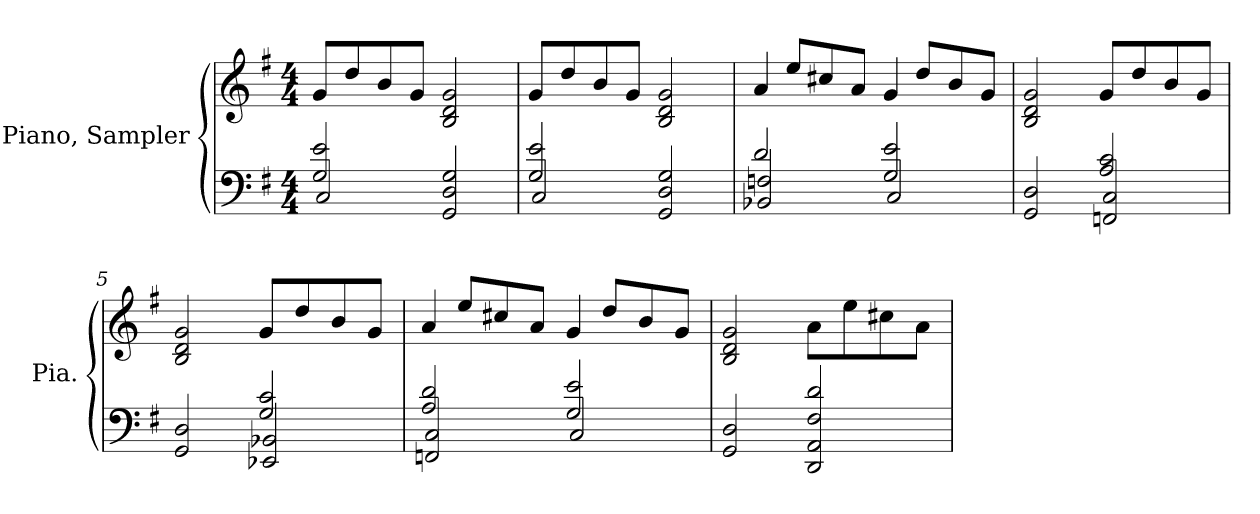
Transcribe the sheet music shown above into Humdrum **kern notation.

**kern	**kern
*part1	*part1
*staff2	*staff1
*I"Piano, Sampler	*
*I'Pia.	*
*clefF4	*clefG2
*k[f#]	*k[f#]
*M4/4	*M4/4
*MM60	*MM60
=1	=1
*^	*
2G/ 2e/	2C/	8g/L
.	.	8dd/
.	.	8b/
.	.	8g/J
2ryy	2GG/ 2D/ 2G/	2B/ 2d/ 2g/
=2	=2	=2
2G/ 2e/	2C/	8g/L
.	.	8dd/
.	.	8b/
.	.	8g/J
2ryy	2GG/ 2D/ 2G/	2B/ 2d/ 2g/
=3	=3	=3
*	*^	*^
2d/	8rGGyy	2BB-X/ 2Fn/	4a/	8ryy
.	4.ryy	.	.	8ee/L
.	.	.	4rDyy	8cc#X/
.	.	.	.	8a/J
2G/ 2e/	8rGGyy	2C/	4g/	8ryy
.	4.ryy	.	.	8dd/L
.	.	.	4rFyy	8b/
.	.	.	.	8g/J
*	*v	*v	*	*
*	*	*v	*v
=4	=4	=4
2ryy	2GG/ 2D/	2B/ 2d/ 2g/
2A/ 2c/	2FFn/ 2C/	8g/L
.	.	8dd/
.	.	8b/
.	.	8g/J
=5	=5	=5
2ryy	2GG/ 2D/	2B/ 2d/ 2g/
2G/ 2c/	2EE-X/ 2BB-X/	8g/L
.	.	8dd/
.	.	8b/
.	.	8g/J
!!LO:LB:g=z
=6	=6	=6
*	*^	*^
2A/ 2d/	8rGGyy	2FFn/ 2C/	4a/	8ryy
.	4.ryy	.	.	8ee/L
.	.	.	4rFyy	8cc#X/
.	.	.	.	8a/J
2G/ 2e/	8rGGyy	2C/	4g/	8ryy
.	4.ryy	.	.	8dd/L
.	.	.	4rFyy	8b/
.	.	.	.	8g/J
*v	*v	*v	*	*
*	*v	*v
=7	=7
2GG/ 2D/	2B/ 2d/ 2g/
2DD/ 2AA/ 2F#/ 2d/	8a\L
.	8ee\
.	8cc#X\
.	8a\J
=	=
*-	*-
